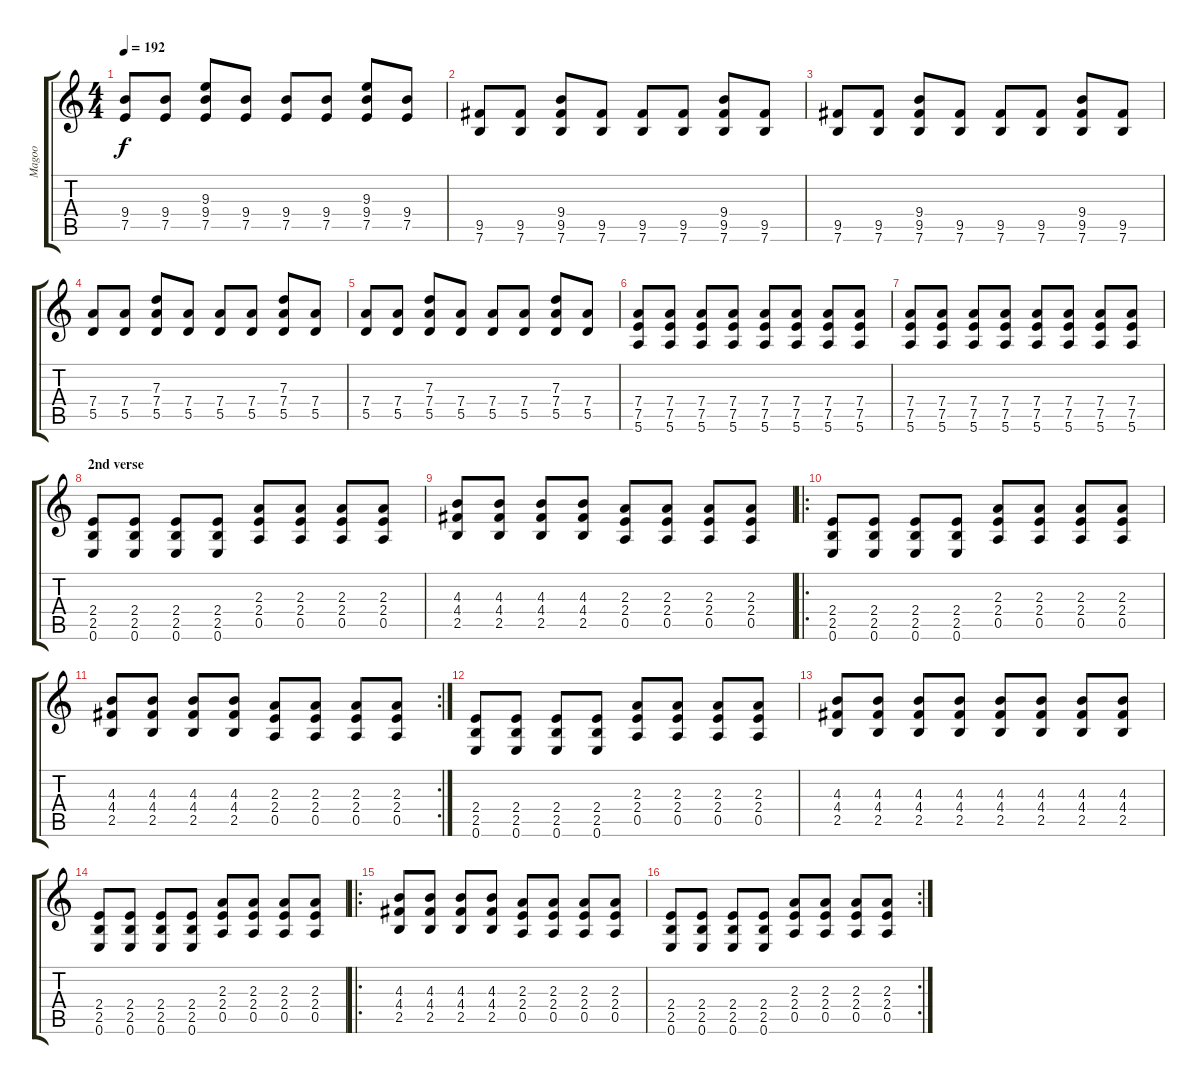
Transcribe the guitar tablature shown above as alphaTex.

\track ("Magoo" "Magoo") {instrument overdrivenguitar}
\staff {score tabs}
\tuning (E4 B3 G3 D3 A2 E2) {hide}
\ts (4 4)
\tempo 192
\clef g2
\ks c
(9.4 7.5).8{dy f} (9.4 7.5).8 (9.3 9.4 7.5).8 (9.4 7.5).8 (9.4 7.5).8 (9.4 7.5).8 (9.3 9.4 7.5).8 (9.4 7.5).8 |
(9.5 7.6).8 (9.5 7.6).8 (9.4 9.5 7.6).8 (9.5 7.6).8 (9.5 7.6).8 (9.5 7.6).8 (9.4 9.5 7.6).8 (9.5 7.6).8 |
(9.5 7.6).8 (9.5 7.6).8 (9.4 9.5 7.6).8 (9.5 7.6).8 (9.5 7.6).8 (9.5 7.6).8 (9.4 9.5 7.6).8 (9.5 7.6).8 |
(7.4 5.5).8 (7.4 5.5).8 (7.3 7.4 5.5).8 (7.4 5.5).8 (7.4 5.5).8 (7.4 5.5).8 (7.3 7.4 5.5).8 (7.4 5.5).8 |
(7.4 5.5).8 (7.4 5.5).8 (7.3 7.4 5.5).8 (7.4 5.5).8 (7.4 5.5).8 (7.4 5.5).8 (7.3 7.4 5.5).8 (7.4 5.5).8 |
(7.4 7.5 5.6).8 (7.4 7.5 5.6).8 (7.4 7.5 5.6).8 (7.4 7.5 5.6).8 (7.4 7.5 5.6).8 (7.4 7.5 5.6).8 (7.4 7.5 5.6).8 (7.4 7.5 5.6).8 |
(7.4 7.5 5.6).8 (7.4 7.5 5.6).8 (7.4 7.5 5.6).8 (7.4 7.5 5.6).8 (7.4 7.5 5.6).8 (7.4 7.5 5.6).8 (7.4 7.5 5.6).8 (7.4 7.5 5.6).8 |
\section ("" "2nd verse")
(2.4 2.5 0.6).8 (2.4 2.5 0.6).8 (2.4 2.5 0.6).8 (2.4 2.5 0.6).8 (2.3 2.4 0.5).8 (2.3 2.4 0.5).8 (2.3 2.4 0.5).8 (2.3 2.4 0.5).8 |
(4.3 4.4 2.5).8 (4.3 4.4 2.5).8 (4.3 4.4 2.5).8 (4.3 4.4 2.5).8 (2.3 2.4 0.5).8 (2.3 2.4 0.5).8 (2.3 2.4 0.5).8 (2.3 2.4 0.5).8 |
\ro
(2.4 2.5 0.6).8 (2.4 2.5 0.6).8 (2.4 2.5 0.6).8 (2.4 2.5 0.6).8 (2.3 2.4 0.5).8 (2.3 2.4 0.5).8 (2.3 2.4 0.5).8 (2.3 2.4 0.5).8 |
\rc 2
(4.3 4.4 2.5).8 (4.3 4.4 2.5).8 (4.3 4.4 2.5).8 (4.3 4.4 2.5).8 (2.3 2.4 0.5).8 (2.3 2.4 0.5).8 (2.3 2.4 0.5).8 (2.3 2.4 0.5).8 |
(2.4 2.5 0.6).8 (2.4 2.5 0.6).8 (2.4 2.5 0.6).8 (2.4 2.5 0.6).8 (2.3 2.4 0.5).8 (2.3 2.4 0.5).8 (2.3 2.4 0.5).8 (2.3 2.4 0.5).8 |
(4.3 4.4 2.5).8 (4.3 4.4 2.5).8 (4.3 4.4 2.5).8 (4.3 4.4 2.5).8 (4.3 4.4 2.5).8 (4.3 4.4 2.5).8 (4.3 4.4 2.5).8 (4.3 4.4 2.5).8 |
(2.4 2.5 0.6).8 (2.4 2.5 0.6).8 (2.4 2.5 0.6).8 (2.4 2.5 0.6).8 (2.3 2.4 0.5).8 (2.3 2.4 0.5).8 (2.3 2.4 0.5).8 (2.3 2.4 0.5).8 |
\ro
(4.3 4.4 2.5).8 (4.3 4.4 2.5).8 (4.3 4.4 2.5).8 (4.3 4.4 2.5).8 (2.3 2.4 0.5).8 (2.3 2.4 0.5).8 (2.3 2.4 0.5).8 (2.3 2.4 0.5).8 |
\rc 2
(2.4 2.5 0.6).8 (2.4 2.5 0.6).8 (2.4 2.5 0.6).8 (2.4 2.5 0.6).8 (2.3 2.4 0.5).8 (2.3 2.4 0.5).8 (2.3 2.4 0.5).8 (2.3 2.4 0.5).8
